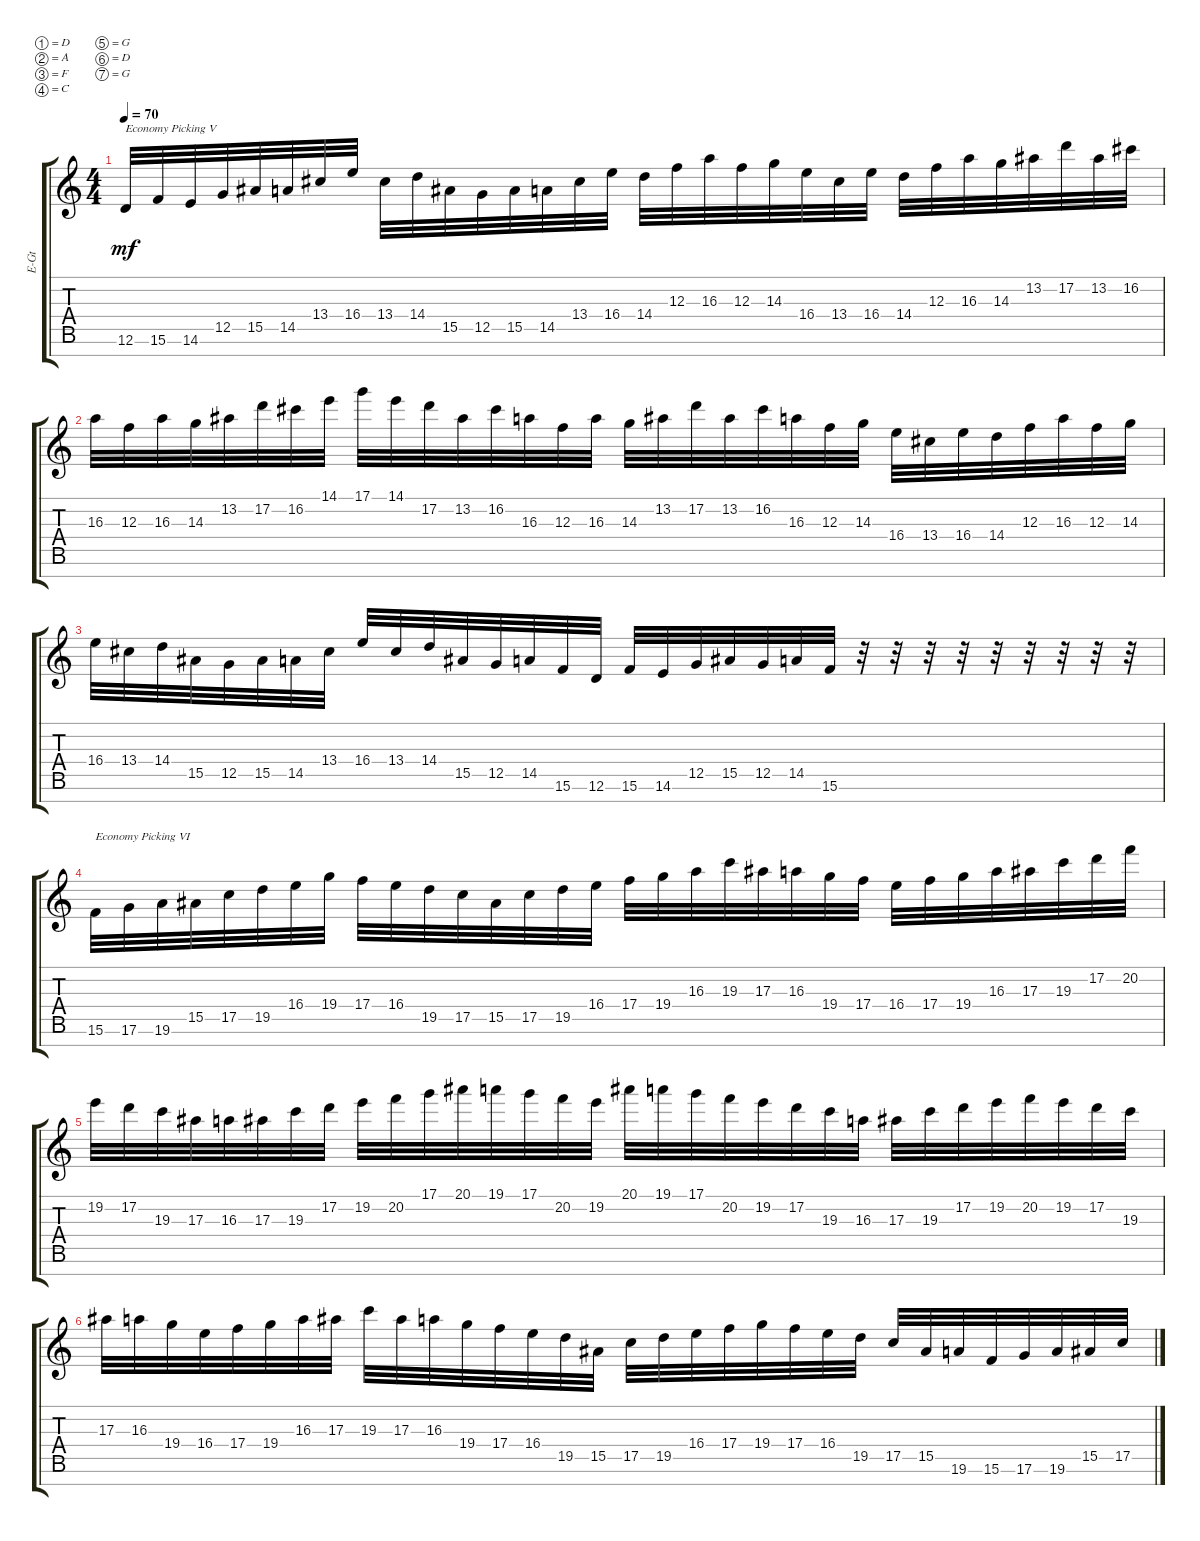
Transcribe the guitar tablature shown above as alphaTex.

\defaultSystemsLayout 4
\bracketExtendMode groupsimilarinstruments
\otherSystemsTrackNameOrientation horizontal
\track ("Electric Guitar" "E-Gt") {instrument overdrivenguitar}
\staff {score tabs}
\tuning (D4 A3 F3 C3 G2 D2 G1)
\ts (4 4)
\tempo 70
\clef g2
\ks c
12.6.32{txt "Economy Picking V" dy mf instrument overdrivenguitar beam Up} 15.6.32{beam Up} 14.6.32{beam Up} 12.5.32{beam Up} 15.5{acc #}.32{beam Up} 14.5.32{beam Up} 13.4{acc #}.32{beam Up} 16.4.32{beam Up} 13.4{acc #}.32{beam Down} 14.4.32{beam Down} 15.5{acc #}.32{beam Down} 12.5.32{beam Down} 15.5{acc #}.32{beam Down} 14.5.32{beam Down} 13.4{acc #}.32{beam Down} 16.4.32{beam Down} 14.4.32{beam Down} 12.3.32{beam Down} 16.3.32{beam Down} 12.3.32{beam Down} 14.3.32{beam Down} 16.4.32{beam Down} 13.4{acc #}.32{beam Down} 16.4.32{beam Down} 14.4.32{beam Down} 12.3.32{beam Down} 16.3.32{beam Down} 14.3.32{beam Down} 13.2{acc #}.32{beam Down} 17.2.32{beam Down} 13.2{acc #}.32{beam Down} 16.2{acc #}.32{beam Down} |
16.3.32{beam Down} 12.3.32{beam Down} 16.3.32{beam Down} 14.3.32{beam Down} 13.2{acc #}.32{beam Down} 17.2.32{beam Down} 16.2{acc #}.32{beam Down} 14.1.32{beam Down} 17.1.32{beam Down} 14.1.32{beam Down} 17.2.32{beam Down} 13.2{acc #}.32{beam Down} 16.2{acc #}.32{beam Down} 16.3.32{beam Down} 12.3.32{beam Down} 16.3.32{beam Down} 14.3.32{beam Down} 13.2{acc #}.32{beam Down} 17.2.32{beam Down} 13.2{acc #}.32{beam Down} 16.2{acc #}.32{beam Down} 16.3.32{beam Down} 12.3.32{beam Down} 14.3.32{beam Down} 16.4.32{beam Down} 13.4{acc #}.32{beam Down} 16.4.32{beam Down} 14.4.32{beam Down} 12.3.32{beam Down} 16.3.32{beam Down} 12.3.32{beam Down} 14.3.32{beam Down} |
16.4.32{beam Down} 13.4{acc #}.32{beam Down} 14.4.32{beam Down} 15.5{acc #}.32{beam Down} 12.5.32{beam Down} 15.5{acc #}.32{beam Down} 14.5.32{beam Down} 13.4{acc #}.32{beam Down} 16.4.32{beam Up} 13.4{acc #}.32{beam Up} 14.4.32{beam Up} 15.5{acc #}.32{beam Up} 12.5.32{beam Up} 14.5.32{beam Up} 15.6.32{beam Up} 12.6.32{beam Up} 15.6.32{beam Up} 14.6.32{beam Up} 12.5.32{beam Up} 15.5{acc #}.32{beam Up} 12.5.32{beam Up} 14.5.32{beam Up} 15.6.32{beam Up} r.32{beam Up} r.32{beam Up} r.32{beam Up} r.32{beam Up} r.32{beam Up} r.32{beam Up} r.32{beam Up} r.32{beam Up} r.32{beam Up} |
15.6.32{txt "Economy Picking VI" beam Down} 17.6.32{beam Down} 19.6.32{beam Down} 15.5{acc #}.32{beam Down} 17.5.32{beam Down} 19.5.32{beam Down} 16.4.32{beam Down} 19.4.32{beam Down} 17.4.32{beam Down} 16.4.32{beam Down} 19.5.32{beam Down} 17.5.32{beam Down} 15.5{acc #}.32{beam Down} 17.5.32{beam Down} 19.5.32{beam Down} 16.4.32{beam Down} 17.4.32{beam Down} 19.4.32{beam Down} 16.3.32{beam Down} 19.3.32{beam Down} 17.3{acc #}.32{beam Down} 16.3.32{beam Down} 19.4.32{beam Down} 17.4.32{beam Down} 16.4.32{beam Down} 17.4.32{beam Down} 19.4.32{beam Down} 16.3.32{beam Down} 17.3{acc #}.32{beam Down} 19.3.32{beam Down} 17.2.32{beam Down} 20.2.32{beam Down} |
19.2.32{beam Down} 17.2.32{beam Down} 19.3.32{beam Down} 17.3{acc #}.32{beam Down} 16.3.32{beam Down} 17.3{acc #}.32{beam Down} 19.3.32{beam Down} 17.2.32{beam Down} 19.2.32{beam Down} 20.2.32{beam Down} 17.1.32{beam Down} 20.1{acc #}.32{beam Down} 19.1.32{beam Down} 17.1.32{beam Down} 20.2.32{beam Down} 19.2.32{beam Down} 20.1{acc #}.32{beam Down} 19.1.32{beam Down} 17.1.32{beam Down} 20.2.32{beam Down} 19.2.32{beam Down} 17.2.32{beam Down} 19.3.32{beam Down} 16.3.32{beam Down} 17.3{acc #}.32{beam Down} 19.3.32{beam Down} 17.2.32{beam Down} 19.2.32{beam Down} 20.2.32{beam Down} 19.2.32{beam Down} 17.2.32{beam Down} 19.3.32{beam Down} |
17.3{acc #}.32{beam Down} 16.3.32{beam Down} 19.4.32{beam Down} 16.4.32{beam Down} 17.4.32{beam Down} 19.4.32{beam Down} 16.3.32{beam Down} 17.3{acc #}.32{beam Down} 19.3.32{beam Down} 17.3{acc #}.32{beam Down} 16.3.32{beam Down} 19.4.32{beam Down} 17.4.32{beam Down} 16.4.32{beam Down} 19.5.32{beam Down} 15.5{acc #}.32{beam Down} 17.5.32{beam Down} 19.5.32{beam Down} 16.4.32{beam Down} 17.4.32{beam Down} 19.4.32{beam Down} 17.4.32{beam Down} 16.4.32{beam Down} 19.5.32{beam Down} 17.5.32{beam Up} 15.5{acc #}.32{beam Up} 19.6.32{beam Up} 15.6.32{beam Up} 17.6.32{beam Up} 19.6.32{beam Up} 15.5{acc #}.32{beam Up} 17.5.32{beam Up}
